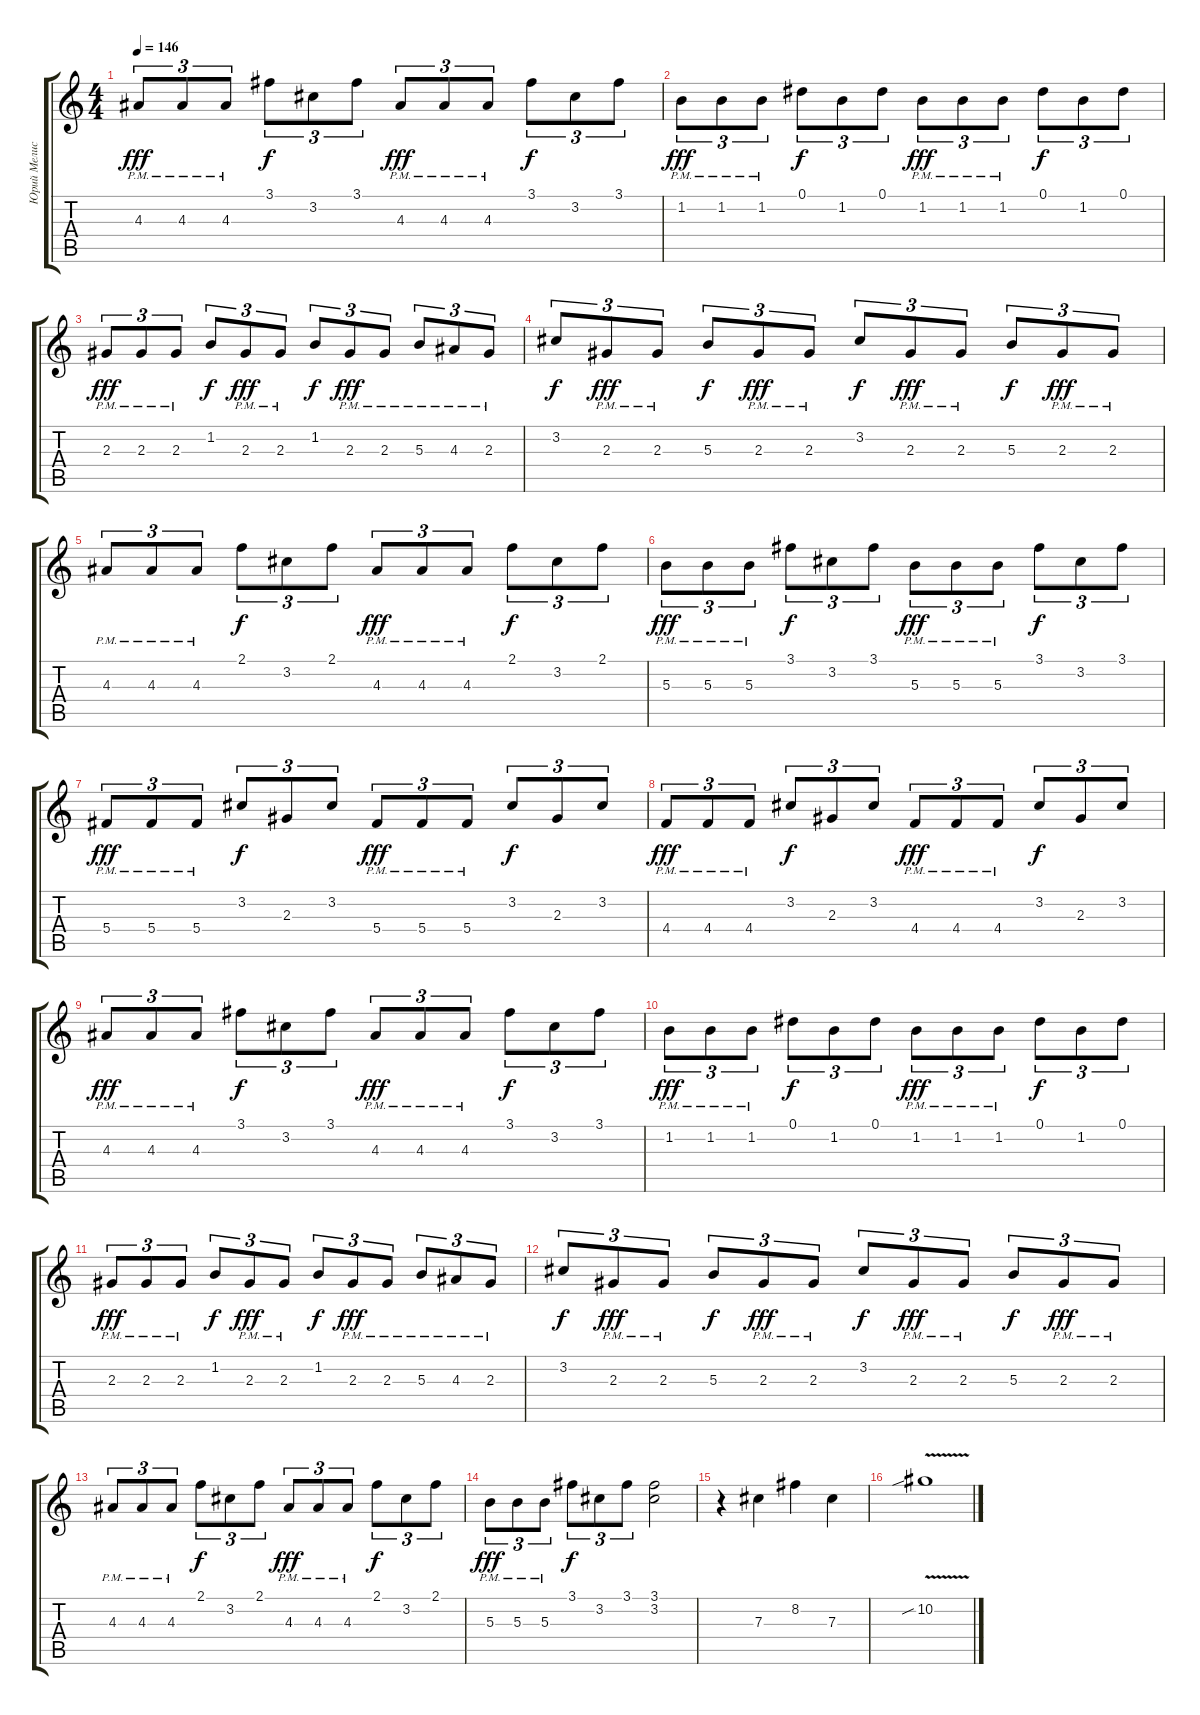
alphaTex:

\track ("Юрий Мелисов" "Юрий Мелис") {instrument distortionguitar}
\staff {score tabs}
\tuning (Eb4 Bb3 Gb3 Db3 Ab2 Eb2) {hide}
\ts (4 4)
\tempo 146
\clef g2
\ks c
4.3{pm}.8{tu (3 2) dy fff} 4.3{pm}.8{tu (3 2)} 4.3{pm}.8{tu (3 2)} 3.1.8{tu (3 2) dy f} 3.2.8{tu (3 2)} 3.1.8{tu (3 2)} 4.3{pm}.8{tu (3 2) dy fff} 4.3{pm}.8{tu (3 2)} 4.3{pm}.8{tu (3 2)} 3.1.8{tu (3 2) dy f} 3.2.8{tu (3 2)} 3.1.8{tu (3 2)} |
1.2{pm}.8{tu (3 2) dy fff} 1.2{pm}.8{tu (3 2)} 1.2{pm}.8{tu (3 2)} 0.1.8{tu (3 2) dy f} 1.2.8{tu (3 2)} 0.1.8{tu (3 2)} 1.2{pm}.8{tu (3 2) dy fff} 1.2{pm}.8{tu (3 2)} 1.2{pm}.8{tu (3 2)} 0.1.8{tu (3 2) dy f} 1.2.8{tu (3 2)} 0.1.8{tu (3 2)} |
2.3{pm}.8{tu (3 2) dy fff} 2.3{pm}.8{tu (3 2)} 2.3{pm}.8{tu (3 2)} 1.2.8{tu (3 2) dy f} 2.3{pm}.8{tu (3 2) dy fff} 2.3{pm}.8{tu (3 2)} 1.2.8{tu (3 2) dy f} 2.3{pm}.8{tu (3 2) dy fff} 2.3{pm}.8{tu (3 2)} 5.3{pm}.8{tu (3 2)} 4.3{pm}.8{tu (3 2)} 2.3{pm}.8{tu (3 2)} |
3.2.8{tu (3 2) dy f} 2.3{pm}.8{tu (3 2) dy fff} 2.3{pm}.8{tu (3 2)} 5.3.8{tu (3 2) dy f} 2.3{pm}.8{tu (3 2) dy fff} 2.3{pm}.8{tu (3 2)} 3.2.8{tu (3 2) dy f} 2.3{pm}.8{tu (3 2) dy fff} 2.3{pm}.8{tu (3 2)} 5.3.8{tu (3 2) dy f} 2.3{pm}.8{tu (3 2) dy fff} 2.3{pm}.8{tu (3 2)} |
4.3{pm}.8{tu (3 2)} 4.3{pm}.8{tu (3 2)} 4.3{pm}.8{tu (3 2)} 2.1.8{tu (3 2) dy f} 3.2.8{tu (3 2)} 2.1.8{tu (3 2)} 4.3{pm}.8{tu (3 2) dy fff} 4.3{pm}.8{tu (3 2)} 4.3{pm}.8{tu (3 2)} 2.1.8{tu (3 2) dy f} 3.2.8{tu (3 2)} 2.1.8{tu (3 2)} |
5.3{pm}.8{tu (3 2) dy fff} 5.3{pm}.8{tu (3 2)} 5.3{pm}.8{tu (3 2)} 3.1.8{tu (3 2) dy f} 3.2.8{tu (3 2)} 3.1.8{tu (3 2)} 5.3{pm}.8{tu (3 2) dy fff} 5.3{pm}.8{tu (3 2)} 5.3{pm}.8{tu (3 2)} 3.1.8{tu (3 2) dy f} 3.2.8{tu (3 2)} 3.1.8{tu (3 2)} |
5.4{pm}.8{tu (3 2) dy fff} 5.4{pm}.8{tu (3 2)} 5.4{pm}.8{tu (3 2)} 3.2.8{tu (3 2) dy f} 2.3.8{tu (3 2)} 3.2.8{tu (3 2)} 5.4{pm}.8{tu (3 2) dy fff} 5.4{pm}.8{tu (3 2)} 5.4{pm}.8{tu (3 2)} 3.2.8{tu (3 2) dy f} 2.3.8{tu (3 2)} 3.2.8{tu (3 2)} |
4.4{pm}.8{tu (3 2) dy fff} 4.4{pm}.8{tu (3 2)} 4.4{pm}.8{tu (3 2)} 3.2.8{tu (3 2) dy f} 2.3.8{tu (3 2)} 3.2.8{tu (3 2)} 4.4{pm}.8{tu (3 2) dy fff} 4.4{pm}.8{tu (3 2)} 4.4{pm}.8{tu (3 2)} 3.2.8{tu (3 2) dy f} 2.3.8{tu (3 2)} 3.2.8{tu (3 2)} |
4.3{pm}.8{tu (3 2) dy fff} 4.3{pm}.8{tu (3 2)} 4.3{pm}.8{tu (3 2)} 3.1.8{tu (3 2) dy f} 3.2.8{tu (3 2)} 3.1.8{tu (3 2)} 4.3{pm}.8{tu (3 2) dy fff} 4.3{pm}.8{tu (3 2)} 4.3{pm}.8{tu (3 2)} 3.1.8{tu (3 2) dy f} 3.2.8{tu (3 2)} 3.1.8{tu (3 2)} |
1.2{pm}.8{tu (3 2) dy fff} 1.2{pm}.8{tu (3 2)} 1.2{pm}.8{tu (3 2)} 0.1.8{tu (3 2) dy f} 1.2.8{tu (3 2)} 0.1.8{tu (3 2)} 1.2{pm}.8{tu (3 2) dy fff} 1.2{pm}.8{tu (3 2)} 1.2{pm}.8{tu (3 2)} 0.1.8{tu (3 2) dy f} 1.2.8{tu (3 2)} 0.1.8{tu (3 2)} |
2.3{pm}.8{tu (3 2) dy fff} 2.3{pm}.8{tu (3 2)} 2.3{pm}.8{tu (3 2)} 1.2.8{tu (3 2) dy f} 2.3{pm}.8{tu (3 2) dy fff} 2.3{pm}.8{tu (3 2)} 1.2.8{tu (3 2) dy f} 2.3{pm}.8{tu (3 2) dy fff} 2.3{pm}.8{tu (3 2)} 5.3{pm}.8{tu (3 2)} 4.3{pm}.8{tu (3 2)} 2.3{pm}.8{tu (3 2)} |
3.2.8{tu (3 2) dy f} 2.3{pm}.8{tu (3 2) dy fff} 2.3{pm}.8{tu (3 2)} 5.3.8{tu (3 2) dy f} 2.3{pm}.8{tu (3 2) dy fff} 2.3{pm}.8{tu (3 2)} 3.2.8{tu (3 2) dy f} 2.3{pm}.8{tu (3 2) dy fff} 2.3{pm}.8{tu (3 2)} 5.3.8{tu (3 2) dy f} 2.3{pm}.8{tu (3 2) dy fff} 2.3{pm}.8{tu (3 2)} |
4.3{pm}.8{tu (3 2)} 4.3{pm}.8{tu (3 2)} 4.3{pm}.8{tu (3 2)} 2.1.8{tu (3 2) dy f} 3.2.8{tu (3 2)} 2.1.8{tu (3 2)} 4.3{pm}.8{tu (3 2) dy fff} 4.3{pm}.8{tu (3 2)} 4.3{pm}.8{tu (3 2)} 2.1.8{tu (3 2) dy f} 3.2.8{tu (3 2)} 2.1.8{tu (3 2)} |
5.3{pm}.8{tu (3 2) dy fff} 5.3{pm}.8{tu (3 2)} 5.3{pm}.8{tu (3 2)} 3.1.8{tu (3 2) dy f} 3.2.8{tu (3 2)} 3.1.8{tu (3 2)} (3.1 3.2).2 |
r.4 7.3.4 8.2.4 7.3.4 |
10.2{v sib}.1
